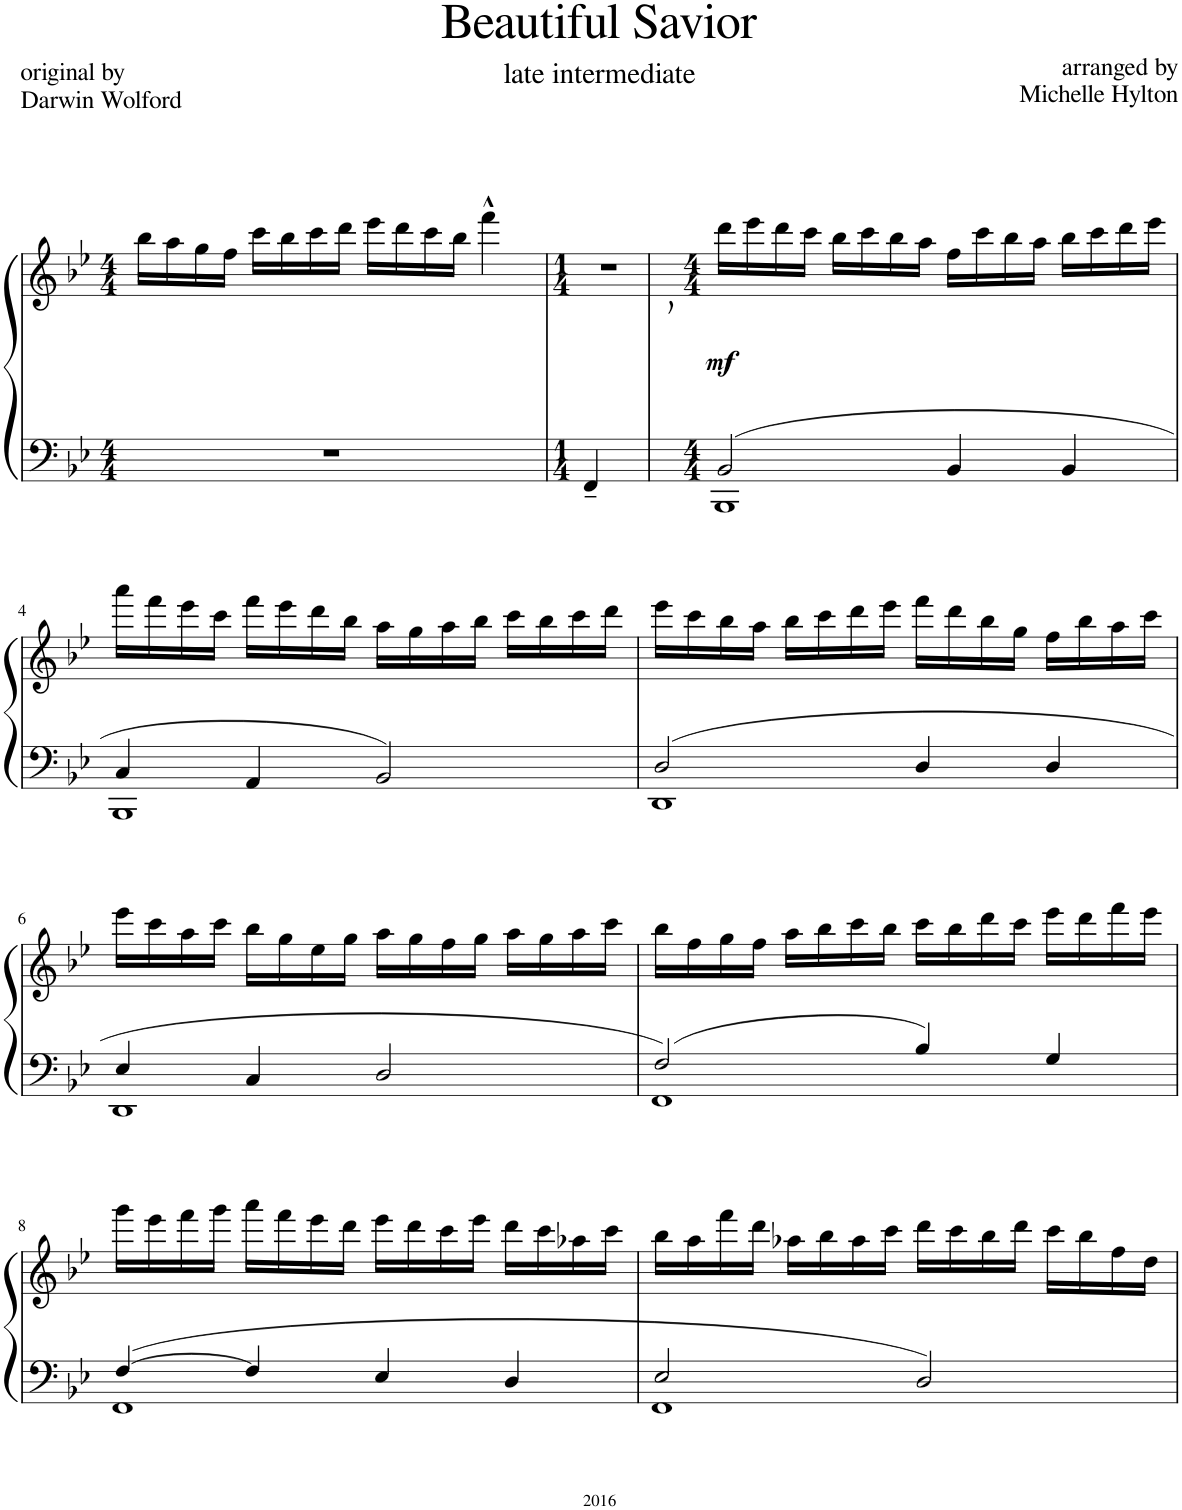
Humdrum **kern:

**kern	**kern	**dynam
*part1	*part1	*part1
*staff2	*staff1	*staff1/2
*I"Piano	*	*
*I'Pno.	*	*
*clefF4	*clefG2	*
*k[b-e-]	*k[b-e-]	*
*M4/4	*M4/4	*
=1	=1	=1
1r	16bb-\LL	.
.	16aa\	.
.	16gg\	.
.	16ff\JJ	.
.	16ccc\LL	.
.	16bb-\	.
.	16ccc\	.
.	16ddd\JJ	.
.	16eee-\LL	.
.	16ddd\	.
.	16ccc\	.
.	16bb-\JJ	.
.	4fff^^\	.
=2	=2	=2
*M1/4	*M1/4	*
4FF~/	4r	.
=3	=3	=3
*M4/4	*M4/4	*
*^	*	*
!	!	!	!LO:DY:b
2BB-/	1BBB-	16ddd\LL	mf
.	.	16eee-\	.
.	.	16ddd\	.
.	.	16ccc\JJ	.
.	.	16bb-\LL	.
.	.	16ccc\	.
.	.	16bb-\	.
.	.	16aa\JJ	.
4BB-/	.	16ff\LL	.
.	.	16ccc\	.
.	.	16bb-\	.
.	.	16aa\JJ	.
4BB-/	.	16bb-\LL	.
.	.	16ccc\	.
.	.	16ddd\	.
.	.	16eee-\JJ	.
!!LO:LB:g=z
=4	=4	=4	=4
4C/	1BBB-	16aaa\LL	.
.	.	16fff\	.
.	.	16eee-\	.
.	.	16ccc\JJ	.
4AA/	.	16fff\LL	.
.	.	16eee-\	.
.	.	16ddd\	.
.	.	16bb-\JJ	.
2BB-/	.	16aa\LL	.
.	.	16gg\	.
.	.	16aa\	.
.	.	16bb-\JJ	.
.	.	16ccc\LL	.
.	.	16bb-\	.
.	.	16ccc\	.
.	.	16ddd\JJ	.
=5	=5	=5	=5
2D/	1DD	16eee-\LL	.
.	.	16ccc\	.
.	.	16bb-\	.
.	.	16aa\JJ	.
.	.	16bb-\LL	.
.	.	16ccc\	.
.	.	16ddd\	.
.	.	16eee-\JJ	.
4D/	.	16fff\LL	.
.	.	16ddd\	.
.	.	16bb-\	.
.	.	16gg\JJ	.
4D/	.	16ff\LL	.
.	.	16bb-\	.
.	.	16aa\	.
.	.	16ccc\JJ	.
!!LO:LB:g=z
=6	=6	=6	=6
4E-/	1DD	16eee-\LL	.
.	.	16ccc\	.
.	.	16aa\	.
.	.	16ccc\JJ	.
4C/	.	16bb-\LL	.
.	.	16gg\	.
.	.	16ee-\	.
.	.	16gg\JJ	.
2D/	.	16aa\LL	.
.	.	16gg\	.
.	.	16ff\	.
.	.	16gg\JJ	.
.	.	16aa\LL	.
.	.	16gg\	.
.	.	16aa\	.
.	.	16ccc\JJ	.
=7	=7	=7	=7
2F/	1FF	16bb-\LL	.
.	.	16ff\	.
.	.	16gg\	.
.	.	16ff\JJ	.
.	.	16aa\LL	.
.	.	16bb-\	.
.	.	16ccc\	.
.	.	16bb-\JJ	.
4B-/	.	16ccc\LL	.
.	.	16bb-\	.
.	.	16ddd\	.
.	.	16ccc\JJ	.
4G/	.	16eee-\LL	.
.	.	16ddd\	.
.	.	16fff\	.
.	.	16eee-\JJ	.
!!LO:LB:g=z
=8	=8	=8	=8
[4F/	1FF	16ggg\LL	.
.	.	16eee-\	.
.	.	16fff\	.
.	.	16ggg\JJ	.
4F/]	.	16aaa\LL	.
.	.	16fff\	.
.	.	16eee-\	.
.	.	16ddd\JJ	.
4E-/	.	16eee-\LL	.
.	.	16ddd\	.
.	.	16ccc\	.
.	.	16eee-\JJ	.
4D/	.	16ddd\LL	.
.	.	16ccc\	.
.	.	16aa-X\	.
.	.	16ccc\JJ	.
=9	=9	=9	=9
2E-/	1FF	16bb-\LL	.
.	.	16aa\	.
.	.	16fff\	.
.	.	16ddd\JJ	.
.	.	16aa-X\LL	.
.	.	16bb-\	.
.	.	16aa-\	.
.	.	16ccc\JJ	.
2D/	.	16ddd\LL	.
.	.	16ccc\	.
.	.	16bb-\	.
.	.	16ddd\JJ	.
.	.	16ccc\LL	.
.	.	16bb-\	.
.	.	16ff\	.
.	.	16dd\JJ	.
*v	*v	*	*
=	=	=
*-	*-	*-
